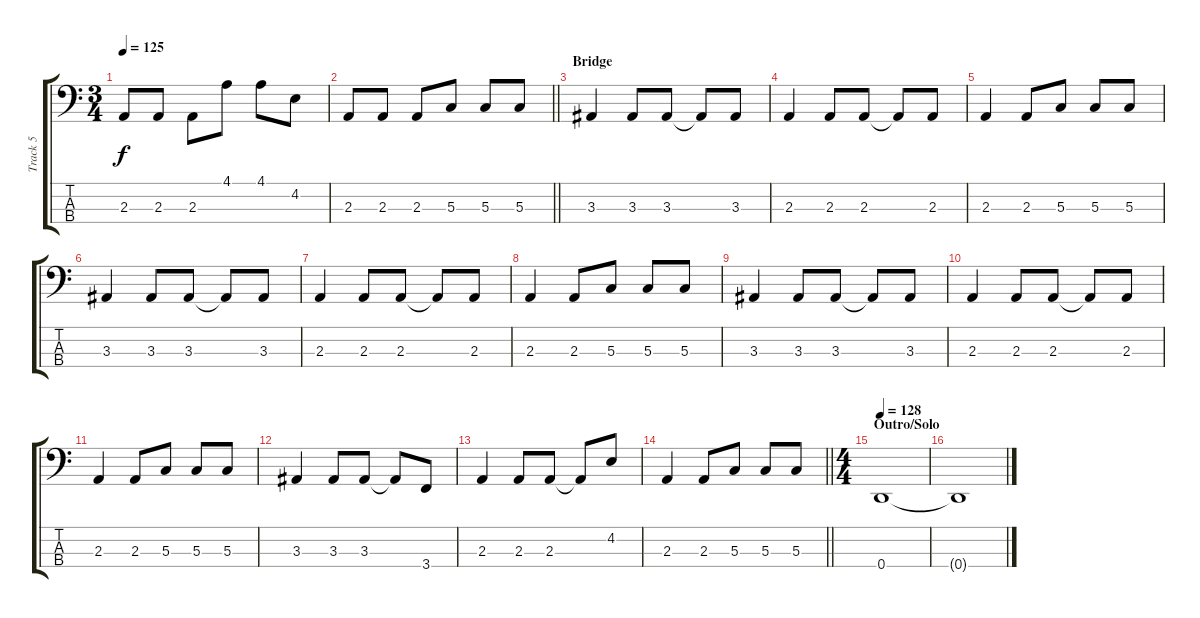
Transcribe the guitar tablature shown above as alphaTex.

\track ("Track 5" "Track 5") {instrument electricbassfinger}
\staff {score tabs}
\tuning (F2 C2 G1 D1) {hide}
\ts (3 4)
\tempo 125
\clef f4
\ks c
2.3.8{dy f} 2.3.8 2.3.8 4.1.8 4.1.8 4.2.8 |
\barLineRight lightlight
2.3.8 2.3.8 2.3.8 5.3.8 5.3.8 5.3.8 |
\section ("" "Bridge")
3.3.4 3.3.8 3.3.8 3.3{t}.8 3.3.8 |
2.3.4 2.3.8 2.3.8 2.3{t}.8 2.3.8 |
2.3.4 2.3.8 5.3.8 5.3.8 5.3.8 |
3.3.4 3.3.8 3.3.8 3.3{t}.8 3.3.8 |
2.3.4 2.3.8 2.3.8 2.3{t}.8 2.3.8 |
2.3.4 2.3.8 5.3.8 5.3.8 5.3.8 |
3.3.4 3.3.8 3.3.8 3.3{t}.8 3.3.8 |
2.3.4 2.3.8 2.3.8 2.3{t}.8 2.3.8 |
2.3.4 2.3.8 5.3.8 5.3.8 5.3.8 |
3.3.4 3.3.8 3.3.8 3.3{t}.8 3.4.8 |
2.3.4 2.3.8 2.3.8 2.3{t}.8 4.2.8 |
\barLineRight lightlight
2.3.4 2.3.8 5.3.8 5.3.8 5.3.8 |
\ts (4 4)
\section ("" "Outro/Solo")
\tempo 128
0.4.1 |
0.4{t}.1
